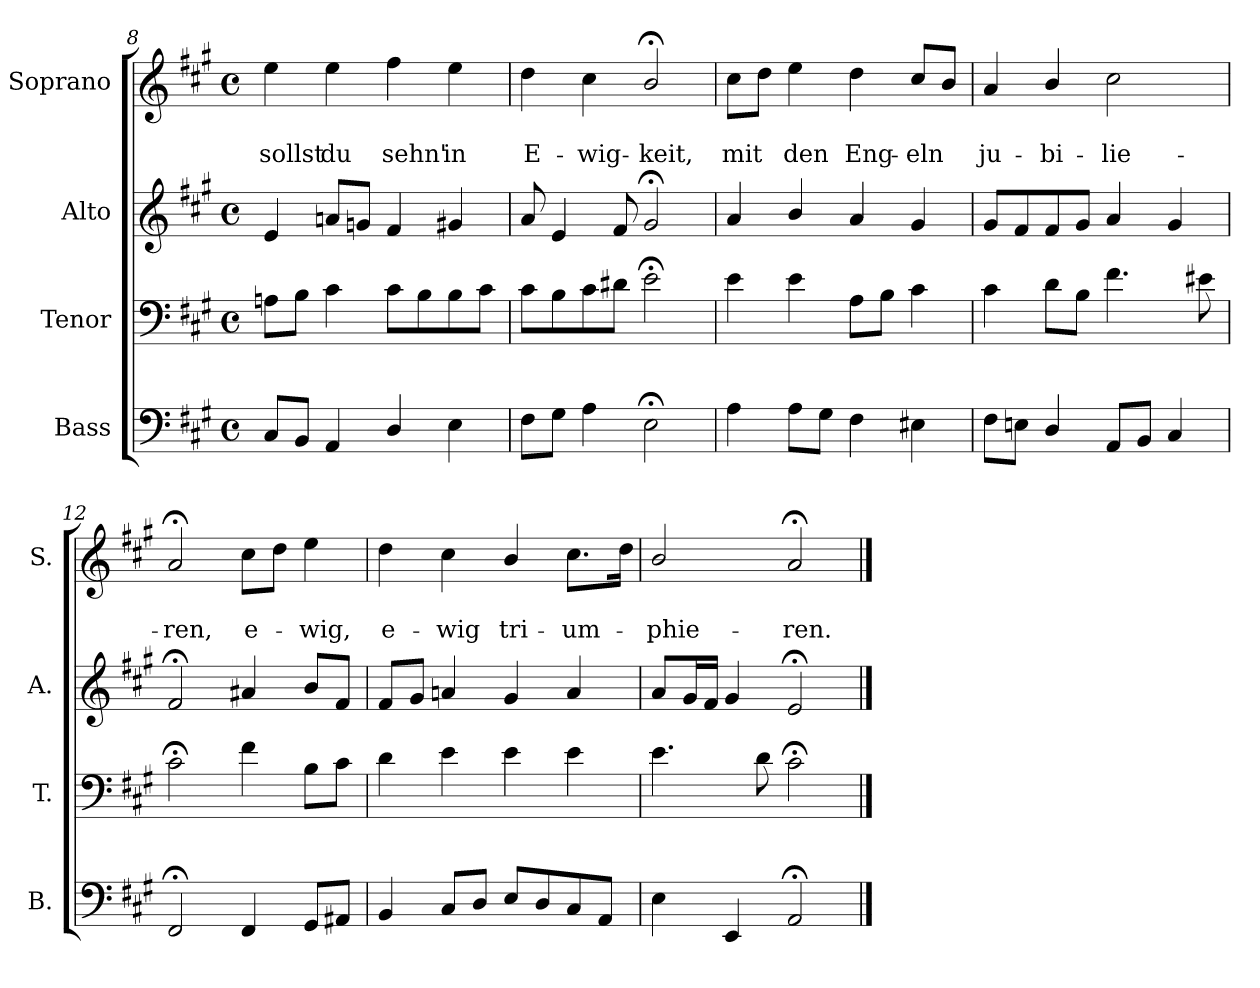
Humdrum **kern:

**kern	**kern	**kern	**kern	**text	**text
*part4	*part3	*part2	*part1	*part1	*part1
*staff4	*staff3	*staff2	*staff1	*staff1	*staff1
*I"Bass	*I"Tenor	*I"Alto	*I"Soprano	*	*
*I'B.	*I'T.	*I'A.	*I'S.	*	*
*clefF4	*clefF4	*clefG2	*clefG2	*	*
*k[f#c#g#]	*k[f#c#g#]	*k[f#c#g#]	*k[f#c#g#]	*	*
*A:	*A:	*A:	*A:	*	*
*M4/4	*M4/4	*M4/4	*M4/4	*	*
*met(c)	*met(c)	*met(c)	*met(c)	*	*
=8	=8	=8	=8	=8	=8
8C#/L	8An\L	4e/	4ee\	.	sollst
8BB/J	8B\J	.	.	.	.
4AA/	4c#\	8an/L	4ee\	.	du
.	.	8gn/J	.	.	.
4D/	8c#\L	4f#/	4ff#\	.	sehn'
.	8B\	.	.	.	.
4E\	8B\	4g#X/	4ee\	.	in
.	8c#\J	.	.	.	.
=9	=9	=9	=9	=9	=9
8F#\L	8c#\L	8a/	4dd\	.	E-
8G#\J	8B\	4e/	.	.	.
4A\	8c#\	.	4cc#\	.	-wig-
.	8d#X\J	8f#/	.	.	.
2E;<\	2e;<\	2g#;</	2b;</	.	-keit,
!!LO:PB:g=z
=10	=10	=10	=10	=10	=10
4A\	4e\	4a/	8cc#\L	.	mit
.	.	.	8dd\J	.	.
8A\L	4e\	4b/	4ee\	.	den
8G#\J	.	.	.	.	.
4F#\	8A\L	4a/	4dd\	.	Eng-
.	8B\J	.	.	.	.
4E#X\	4c#\	4g#/	8cc#/L	.	-eln
.	.	.	8b/J	.	.
=11	=11	=11	=11	=11	=11
8F#\L	4c#\	8g#/L	4a/	.	ju-
8En\J	.	8f#/	.	.	.
4D/	8d\L	8f#/	4b/	.	-bi-
.	8B\J	8g#/J	.	.	.
8AA/L	4.f#\	4a/	2cc#\	.	-lie-
8BB/J	.	.	.	.	.
4C#/	.	4g#/	.	.	.
.	8e#X\	.	.	.	.
=12	=12	=12	=12	=12	=12
2FF#;</	2c#;<\	2f#;</	2a;</	.	-ren,
4FF#/	4f#\	4a#X/	8cc#\L	.	e-
.	.	.	8dd\J	.	.
8GG#/L	8B\L	8b/L	4ee\	.	-wig,
8AA#X/J	8c#\J	8f#/J	.	.	.
=13	=13	=13	=13	=13	=13
4BB/	4d\	8f#/L	4dd\	.	e-
.	.	8g#/J	.	.	.
8C#/L	4e\	4an/	4cc#\	.	-wig
8D/J	.	.	.	.	.
8E/L	4e\	4g#/	4b/	.	tri-
8D/	.	.	.	.	.
8C#/	4e\	4a/	8.cc#\L	.	um-
8AA/J	.	.	.	.	.
.	.	.	16dd\Jk	.	.
=14	=14	=14	=14	=14	=14
4E\	4.e\	8a/L	2b/	.	-phie-
.	.	16g#/L	.	.	.
.	.	16f#/JJ	.	.	.
4EE/	.	4g#/	.	.	.
.	8d\	.	.	.	.
2AA;</	2c#;<\	2e;</	2a;</	.	-ren.
==	==	==	==	==	==
*-	*-	*-	*-	*-	*-
